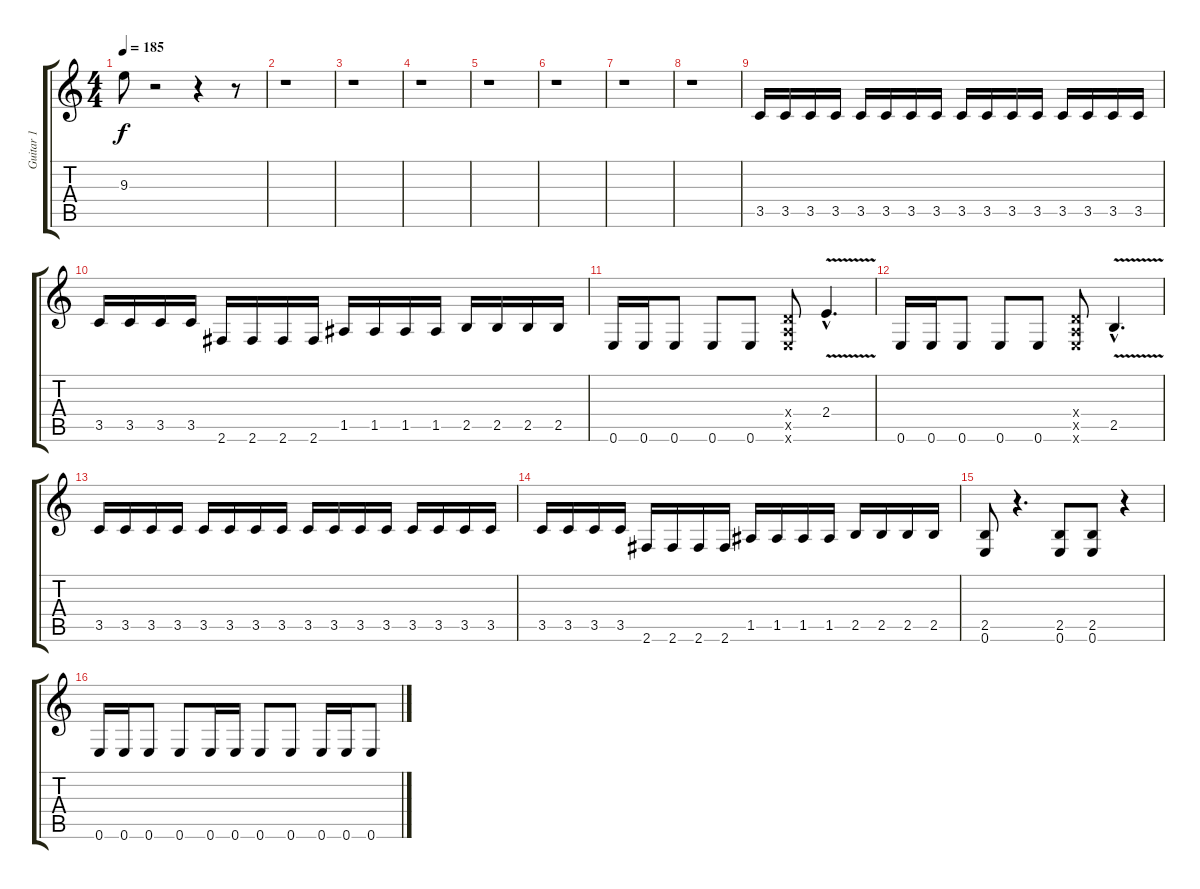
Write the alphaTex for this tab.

\track ("Guitar 1" "Guitar 1") {instrument overdrivenguitar}
\staff {score tabs}
\tuning (E4 B3 G3 D3 A2 E2) {hide}
\ts (4 4)
\tempo 185
\clef g2
\ks c
9.3.8{dy f} r.2 r.4 r.8 |
r.1 |
r.1 |
r.1 |
r.1 |
r.1 |
r.1 |
r.1 |
3.5.16 3.5.16 3.5.16 3.5.16 3.5.16 3.5.16 3.5.16 3.5.16 3.5.16 3.5.16 3.5.16 3.5.16 3.5.16 3.5.16 3.5.16 3.5.16 |
3.5.16 3.5.16 3.5.16 3.5.16 2.6.16 2.6.16 2.6.16 2.6.16 1.5.16 1.5.16 1.5.16 1.5.16 2.5.16 2.5.16 2.5.16 2.5.16 |
0.6.16 0.6.16 0.6.8 0.6.8 0.6.8 (0.4{x} 0.5{x} 0.6{x}).8 2.4{v hac}.4{d} |
0.6.16 0.6.16 0.6.8 0.6.8 0.6.8 (0.4{x} 0.5{x} 0.6{x}).8 2.5{v hac}.4{d} |
3.5.16 3.5.16 3.5.16 3.5.16 3.5.16 3.5.16 3.5.16 3.5.16 3.5.16 3.5.16 3.5.16 3.5.16 3.5.16 3.5.16 3.5.16 3.5.16 |
3.5.16 3.5.16 3.5.16 3.5.16 2.6.16 2.6.16 2.6.16 2.6.16 1.5.16 1.5.16 1.5.16 1.5.16 2.5.16 2.5.16 2.5.16 2.5.16 |
(2.5 0.6).8 r.4{d} (2.5 0.6).8 (2.5 0.6).8 r.4 |
0.6.16 0.6.16 0.6.8 0.6.8 0.6.16 0.6.16 0.6.8 0.6.8 0.6.16 0.6.16 0.6.8
